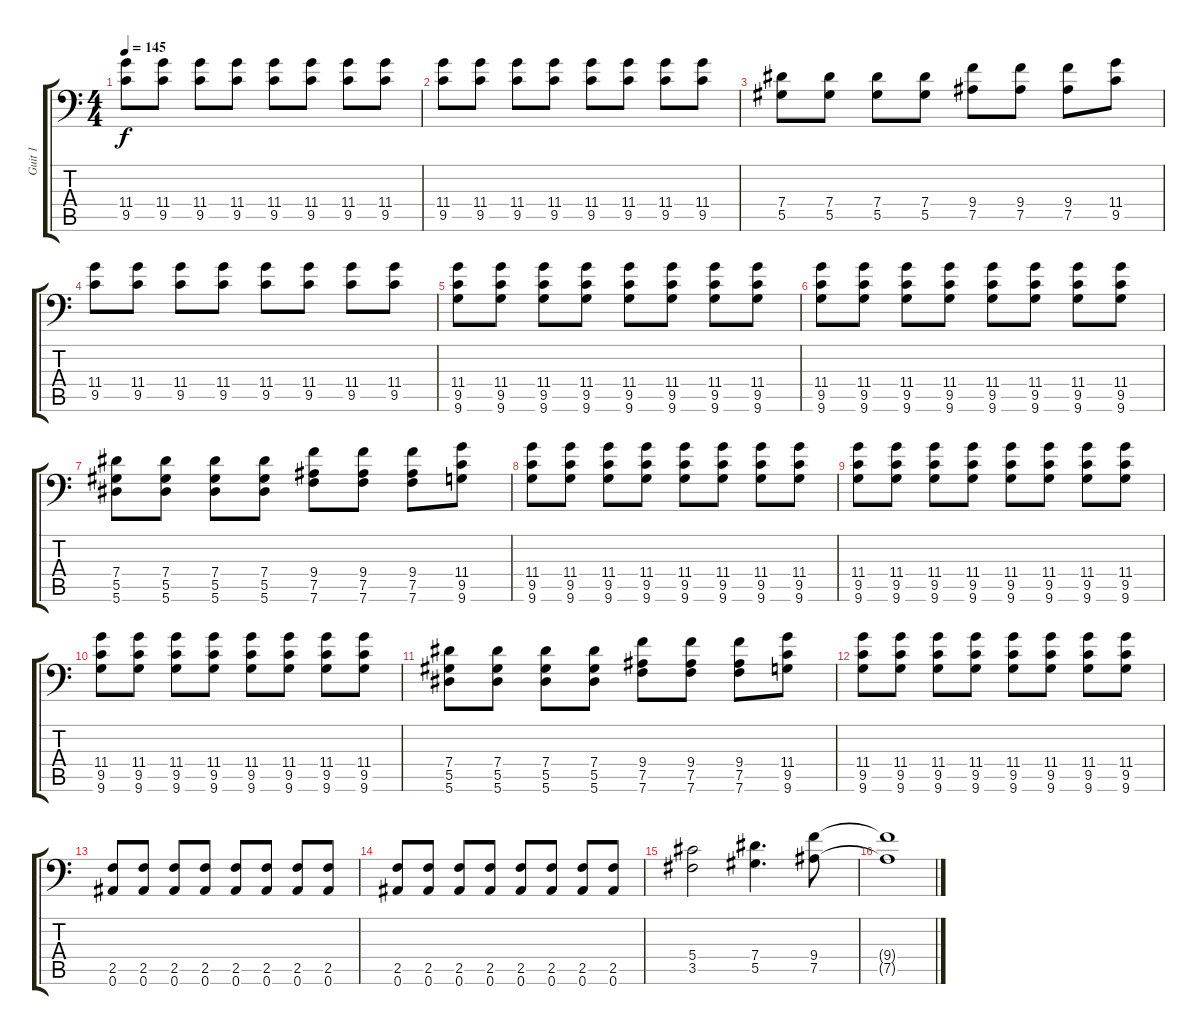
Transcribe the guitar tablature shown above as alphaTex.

\track ("Guit 1" "Guit 1") {instrument distortionguitar}
\staff {score tabs}
\tuning (Bb3 F3 Db3 Ab2 Eb2 Bb1) {hide}
\ts (4 4)
\tempo 145
\clef f4
\ks c
(11.4 9.5).8{dy f} (11.4 9.5).8 (11.4 9.5).8 (11.4 9.5).8 (11.4 9.5).8 (11.4 9.5).8 (11.4 9.5).8 (11.4 9.5).8 |
(11.4 9.5).8 (11.4 9.5).8 (11.4 9.5).8 (11.4 9.5).8 (11.4 9.5).8 (11.4 9.5).8 (11.4 9.5).8 (11.4 9.5).8 |
(7.4 5.5).8 (7.4 5.5).8 (7.4 5.5).8 (7.4 5.5).8 (9.4 7.5).8 (9.4 7.5).8 (9.4 7.5).8 (11.4 9.5).8 |
(11.4 9.5).8 (11.4 9.5).8 (11.4 9.5).8 (11.4 9.5).8 (11.4 9.5).8 (11.4 9.5).8 (11.4 9.5).8 (11.4 9.5).8 |
(11.4 9.5 9.6).8 (11.4 9.5 9.6).8 (11.4 9.5 9.6).8 (11.4 9.5 9.6).8 (11.4 9.5 9.6).8 (11.4 9.5 9.6).8 (11.4 9.5 9.6).8 (11.4 9.5 9.6).8 |
(11.4 9.5 9.6).8 (11.4 9.5 9.6).8 (11.4 9.5 9.6).8 (11.4 9.5 9.6).8 (11.4 9.5 9.6).8 (11.4 9.5 9.6).8 (11.4 9.5 9.6).8 (11.4 9.5 9.6).8 |
(7.4 5.5 5.6).8 (7.4 5.5 5.6).8 (7.4 5.5 5.6).8 (7.4 5.5 5.6).8 (9.4 7.5 7.6).8 (9.4 7.5 7.6).8 (9.4 7.5 7.6).8 (11.4 9.5 9.6).8 |
(11.4 9.5 9.6).8 (11.4 9.5 9.6).8 (11.4 9.5 9.6).8 (11.4 9.5 9.6).8 (11.4 9.5 9.6).8 (11.4 9.5 9.6).8 (11.4 9.5 9.6).8 (11.4 9.5 9.6).8 |
(11.4 9.5 9.6).8 (11.4 9.5 9.6).8 (11.4 9.5 9.6).8 (11.4 9.5 9.6).8 (11.4 9.5 9.6).8 (11.4 9.5 9.6).8 (11.4 9.5 9.6).8 (11.4 9.5 9.6).8 |
(11.4 9.5 9.6).8 (11.4 9.5 9.6).8 (11.4 9.5 9.6).8 (11.4 9.5 9.6).8 (11.4 9.5 9.6).8 (11.4 9.5 9.6).8 (11.4 9.5 9.6).8 (11.4 9.5 9.6).8 |
(7.4 5.5 5.6).8 (7.4 5.5 5.6).8 (7.4 5.5 5.6).8 (7.4 5.5 5.6).8 (9.4 7.5 7.6).8 (9.4 7.5 7.6).8 (9.4 7.5 7.6).8 (11.4 9.5 9.6).8 |
(11.4 9.5 9.6).8 (11.4 9.5 9.6).8 (11.4 9.5 9.6).8 (11.4 9.5 9.6).8 (11.4 9.5 9.6).8 (11.4 9.5 9.6).8 (11.4 9.5 9.6).8 (11.4 9.5 9.6).8 |
(2.5 0.6).8 (2.5 0.6).8 (2.5 0.6).8 (2.5 0.6).8 (2.5 0.6).8 (2.5 0.6).8 (2.5 0.6).8 (2.5 0.6).8 |
(2.5 0.6).8 (2.5 0.6).8 (2.5 0.6).8 (2.5 0.6).8 (2.5 0.6).8 (2.5 0.6).8 (2.5 0.6).8 (2.5 0.6).8 |
(5.4 3.5).2 (7.4 5.5).4{d} (9.4 7.5).8 |
(9.4{t} 7.5{t}).1
